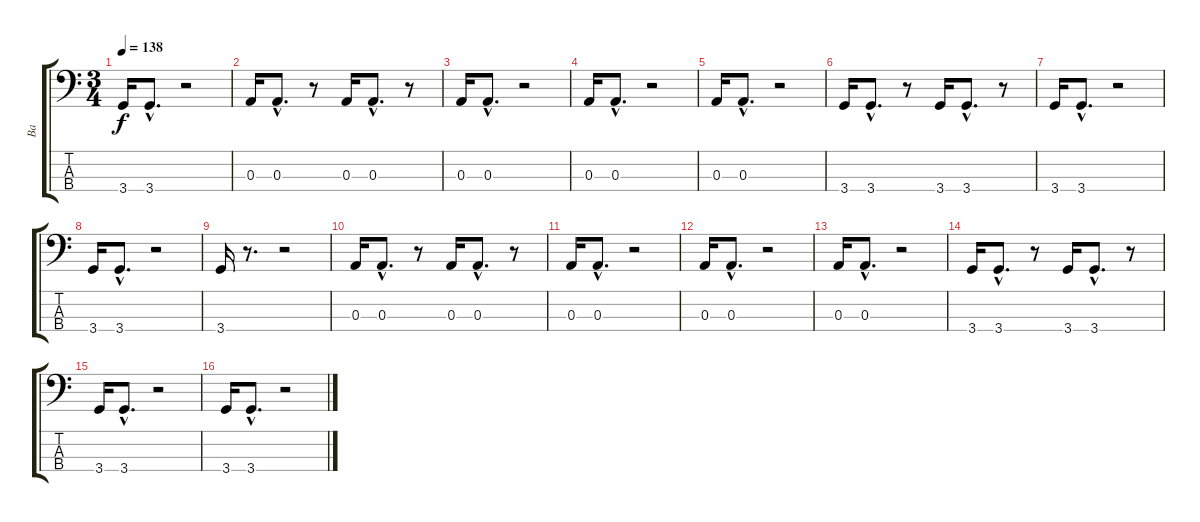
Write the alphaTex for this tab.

\track ("Ba" "Ba") {instrument electricbassfinger}
\staff {score tabs}
\tuning (G2 D2 A1 E1) {hide}
\ts (3 4)
\tempo 138
\clef f4
\ks c
3.4.16{dy f} 3.4{hac}.8{d} r.2 |
0.3.16 0.3{hac}.8{d} r.8 0.3.16 0.3{hac}.8{d} r.8 |
0.3.16 0.3{hac}.8{d} r.2 |
0.3.16 0.3{hac}.8{d} r.2 |
0.3.16 0.3{hac}.8{d} r.2 |
3.4.16 3.4{hac}.8{d} r.8 3.4.16 3.4{hac}.8{d} r.8 |
3.4.16 3.4{hac}.8{d} r.2 |
3.4.16 3.4{hac}.8{d} r.2 |
3.4.16 r.8{d} r.2 |
0.3.16 0.3{hac}.8{d} r.8 0.3.16 0.3{hac}.8{d} r.8 |
0.3.16 0.3{hac}.8{d} r.2 |
0.3.16 0.3{hac}.8{d} r.2 |
0.3.16 0.3{hac}.8{d} r.2 |
3.4.16 3.4{hac}.8{d} r.8 3.4.16 3.4{hac}.8{d} r.8 |
3.4.16 3.4{hac}.8{d} r.2 |
3.4.16 3.4{hac}.8{d} r.2
